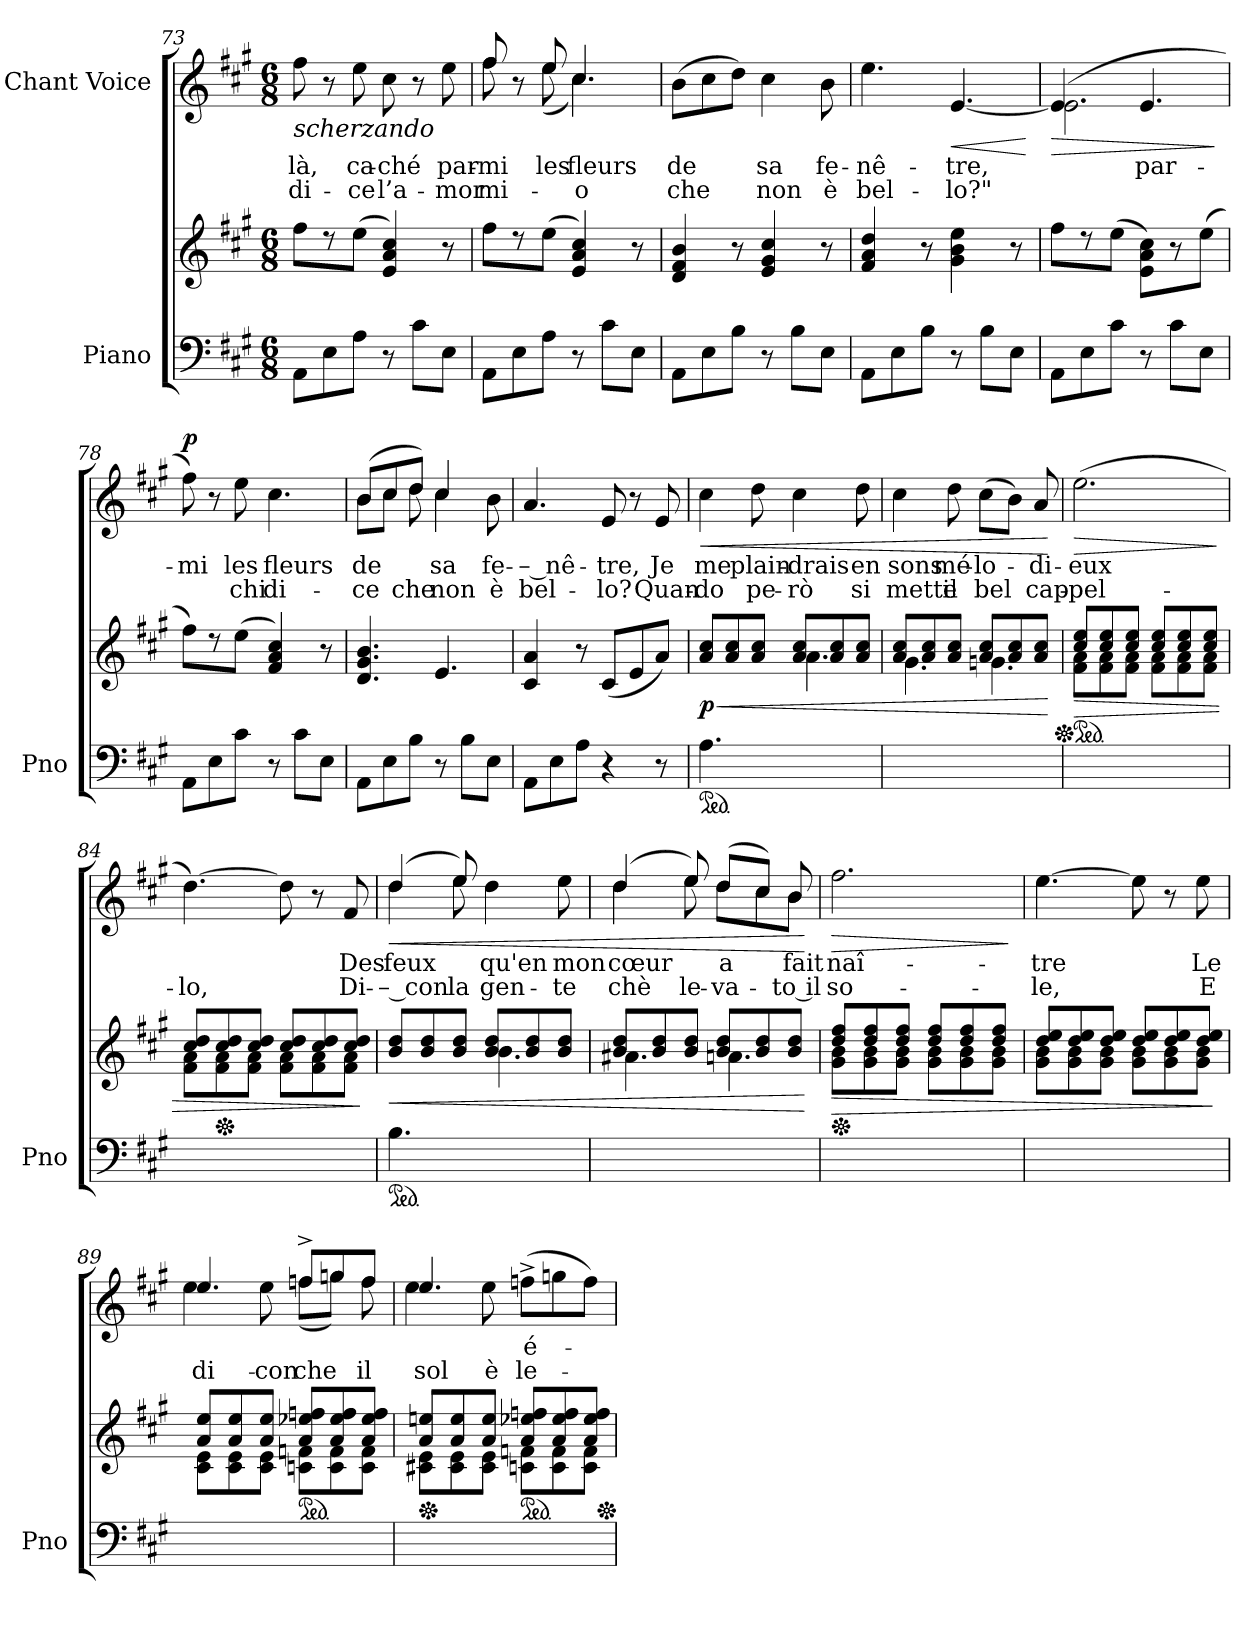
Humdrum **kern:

**kern	**kern	**dynam	**kern	**text	**text	**dynam
*part2	*part2	*part2	*part1	*part1	*part1	*part1
*staff3	*staff2	*staff2/3	*staff1	*staff1	*staff1	*staff1
*I"Piano	*	*	*I"Chant Voice	*	*	*
*I'Pno	*	*	*	*	*	*
*clefF4	*clefG2	*	*clefG2	*	*	*
*k[f#c#g#]	*k[f#c#g#]	*	*k[f#c#g#]	*	*	*
*M6/8	*M6/8	*	*M6/8	*	*	*
=73	=73	=73	=73	=73	=73	=73
!	!	!	!LO:TX:b:i:t=scherzando	!	!	!
!	!	!	!	!LO:LY:b	!LO:LY:b	!
8AA\L	8ff#\L	.	8ff#\	là,	-di-	.
8E\	8r	.	8r	.	.	.
!	!	!	!	!LO:LY:b	!LO:LY:b	!
8A\J	(8ee\J	.	8ee\	ca-	-ce	.
!	!	!	!	!LO:LY:b	!LO:LY:b	!
8r	4e/ 4a/ 4cc#/)	.	8cc#\	-ché	l’a-	.
8c#\L	.	.	8r	.	.	.
!	!	!	!	!LO:LY:b	!LO:LY:b	!
8E\J	8r	.	8ee\	par-	-mor	.
=74	=74	=74	=74	=74	=74	=74
!	!	!	!	!LO:LY:b	!LO:LY:b	!
*	*	*	*^	*	*	*
8AA\L	8ff#\L	.	8ff#/	8ff#\	-mi	mi-	.
8E\	8r	.	8r	8ryy	.	.	.
!	!	!	!	!	!LO:LY:b	!	!
8A\J	(8ee\J	.	8ee/	(8ee\	les	.	.
!	!	!	!	!	!LO:LY:b	!LO:LY:b	!
8r	4e/ 4a/ 4cc#/)	.	4.cc#/	4.cc#\)	fleurs	-o	.
8c#\L	.	.	.	.	.	.	.
8E\J	8r	.	.	.	.	.	.
*	*	*	*v	*v	*	*	*
!!LO:LB:g=z
=75	=75	=75	=75	=75	=75	=75
!	!	!	!	!LO:LY:b	!LO:LY:b	!
8AA\L	4d/ 4f#/ 4b/	.	(8b\L	de	che	.
8E\	.	.	8cc#\	.	.	.
8B\J	8r	.	8dd\J)	.	.	.
!	!	!	!	!LO:LY:b	!LO:LY:b	!
8r	4e/ 4g#/ 4cc#/	.	4cc#\	sa	non	.
8B\L	.	.	.	.	.	.
!	!	!	!	!LO:LY:b	!LO:LY:b	!
8E\J	8r	.	8b\	fe-	è	.
=76	=76	=76	=76	=76	=76	=76
!	!	!	!	!LO:LY:b	!LO:LY:b	!
8AA\L	4f#/ 4a/ 4dd/	.	4.ee\	-nê-	bel-	.
8E\	.	.	.	.	.	.
8B\J	8r	.	.	.	.	.
!	!	!	!	!LO:LY:b	!LO:LY:b	!LO:HP:b
8r	4g#\ 4b\ 4ee\	.	[<4.e/	-tre,	-lo?"	<
8B\L	.	.	.	.	.	.
8E\J	8r	.	.	.	.	.
.	.	.	.	.	.	[
=77	=77	=77	=77	=77	=77	=77
!	!	!	!	!	!	!LO:HP:b
*	*	*	*^	*	*	*
8AA\L	8ff#\L	.	(<4.e/]	2.e\	.	.	>
8E\	8r	.	.	.	.	.	.
8c#\J	(8ee\J	.	.	.	.	.	.
!	!	!	!	!	!LO:LY:b	!	!
8r	8e\ 8a\ 8cc#\L)	.	4.e/	.	par-	.	.
8c#\L	8r	.	.	.	.	.	.
8E\J	(8ee\J	.	.	.	.	.	.
*	*	*	*v	*v	*	*	*
.	.	.	.	.	.	]
=78	=78	=78	=78	=78	=78	=78
!	!	!	!	!LO:LY:b	!	!LO:DY:a
8AA\L	8ff#\L)	.	8ff#\)	-mi	.	p
8E\	8r	.	8r	.	.	.
!	!	!	!	!LO:LY:b	!LO:LY:b	!
8c#\J	(8ee\J	.	8ee\	les	chi	.
!	!	!	!	!LO:LY:b	!LO:LY:b	!
8r	4f#/ 4a/ 4cc#/)	.	4.cc#\	fleurs	di-	.
8c#\L	.	.	.	.	.	.
8E\J	8r	.	.	.	.	.
=79	=79	=79	=79	=79	=79	=79
!	!	!	!	!LO:LY:b	!LO:LY:b	!
*	*	*	*^	*	*	*
8AA\L	4.d/ 4.g#/ 4.b/	.	(8b/L	8b\L	de	-ce	.
8E\	.	.	8cc#/	8cc#\J	.	.	.
!	!	!	!	!	!	!LO:LY:b	!
8B\J	.	.	8dd/J)	8dd\	.	che	.
!	!	!	!	!	!LO:LY:b	!LO:LY:b	!
8r	4.e/	.	4cc#/	4cc#\	sa	non	.
8B\L	.	.	.	.	.	.	.
!	!	!	!	!	!LO:LY:b	!LO:LY:b	!
8E\J	.	.	8b\	8ryy	fe-	è	.
!!LO:LB:g=z
=80	=80	=80	=80	=80	=80	=80	=80
!	!	!	!	!	!LO:LY:b	!LO:LY:b	!
*	*	*	*v	*v	*	*	*
8AA\L	4c#/ 4a/	.	4.a/	-– nê-	bel-	.
8E\	.	.	.	.	.	.
8A\J	8r	.	.	.	.	.
!	!	!	!	!LO:LY:b	!LO:LY:b	!
4r	(8c#/L	.	8e/	-tre,	-lo?	.
.	8e/	.	8r	.	.	.
!	!	!	!	!LO:LY:b	!LO:LY:b	!
8r	8a/J)	.	8e/	Je	Quan-	.
=81	=81	=81	=81	=81	=81	=81
*ped	*	*	*	*	*	*
!	!	!LO:HP:b	!	!LO:LY:b	!LO:LY:b	!LO:HP:b
*	*^	*	*	*	*	*
!	!	!	!LO:DY:n=1:b	!	!	!	!
4.A\	8a/ 8cc#/L	4.ryy	< p	4cc#\	me	-do	<
.	8a/ 8cc#/	.	.	.	.	.	.
!	!	!	!	!	!LO:LY:b	!LO:LY:b	!
.	8a/ 8cc#/J	.	.	8dd\	plain-	pe-	.
!	!	!	!	!	!LO:LY:b	!LO:LY:b	!
4.ryy	8a/ 8cc#/L	4.a\	.	4cc#\	-drais	-rò	.
.	8a/ 8cc#/	.	.	.	.	.	.
!	!	!	!	!	!LO:LY:b	!LO:LY:b	!
.	8a/ 8cc#/J	.	.	8dd\	en	si	.
=82	=82	=82	=82	=82	=82	=82	=82
!	!	!	!	!	!LO:LY:b	!LO:LY:b	!
2.ryy	8a/ 8cc#/L	4.g#\	.	4cc#\	sons	mette	.
.	8a/ 8cc#/	.	.	.	.	.	.
!	!	!	!	!	!LO:LY:b	!LO:LY:b	!
.	8a/ 8cc#/J	.	.	8dd\	mé-	il	.
!	!	!	!	!	!LO:LY:b	!LO:LY:b	!
.	8a/ 8cc#/L	4.gn\	.	(8cc#\L	-lo-	bel	.
.	8a/ 8cc#/	.	.	8b\J)	.	.	.
!	!	!	!	!	!LO:LY:b	!LO:LY:b	!
.	8a/ 8cc#/J	.	.	8a/	-di-	cap-	.
*	*v	*v	*	*	*	*	*
.	.	[	.	.	.	[
=83	=83	=83	=83	=83	=83	=83
*	*Xped	*	*	*	*	*
!	!	!LO:HP:b	!	!	!	!
*	*^	*	*	*	*	*
*	*ped	*	*	*	*	*	*
!	!	!	!	!	!LO:LY:b	!LO:LY:b	!LO:HP:b
2.ryy	8cc#/ 8ee/L	8f#\ 8a\L	>	(2.ee\	-eux	-pel-	>
.	8cc#/ 8ee/	8f#\ 8a\	.	.	.	.	.
.	8cc#/ 8ee/J	8f#\ 8a\J	.	.	.	.	.
.	8cc#/ 8ee/L	8f#\ 8a\L	.	.	.	.	.
.	8cc#/ 8ee/	8f#\ 8a\	.	.	.	.	.
.	8cc#/ 8ee/J	8f#\ 8a\J	.	.	.	.	.
*	*v	*v	*	*	*	*	*
.	.	.	.	.	.	]
=84	=84	=84	=84	=84	=84	=84
*	*^	*	*	*	*	*
!	!	!	!	!	!	!LO:LY:b	!
2.ryy	8cc#/ 8dd/L	8f#\ 8a\L	.	[4.dd\)	.	-lo,	.
*	*Xped	*	*	*	*	*	*
.	8cc#/ 8dd/	8f#\ 8a\	.	.	.	.	.
.	8cc#/ 8dd/J	8f#\ 8a\J	.	.	.	.	.
.	8cc#/ 8dd/L	8f#\ 8a\L	.	8dd\]	.	.	.
.	8cc#/ 8dd/	8f#\ 8a\	.	8r	.	.	.
!	!	!	!	!	!LO:LY:b	!LO:LY:b	!
.	8cc#/ 8dd/J	8f#\ 8a\J	.	8f#/	Des	Di-	.
*	*v	*v	*	*	*	*	*
.	.	]	.	.	.	.
!!LO:PB:g=z
=85	=85	=85	=85	=85	=85	=85
*ped	*	*	*	*	*	*
!	!	!LO:HP:b	!	!LO:LY:b	!LO:LY:b	!LO:HP:b
*	*^	*	*^	*	*	*
4.B\	8b/ 8dd/L	4.ryy	<	(4dd/	4dd\	feux	-– con	<
.	8b/ 8dd/	.	.	.	.	.	.	.
!	!	!	!	!	!	!	!LO:LY:b	!
.	8b/ 8dd/J	.	.	8ee/)	8ee\	.	la	.
!	!	!	!	!	!	!LO:LY:b	!LO:LY:b	!
4.ryy	8b/ 8dd/L	4.b\	.	4dd\	4.ryy	qu'en	gen-	.
.	8b/ 8dd/	.	.	.	.	.	.	.
!	!	!	!	!	!	!LO:LY:b	!LO:LY:b	!
.	8b/ 8dd/J	.	.	8ee\	.	mon	-te	.
=86	=86	=86	=86	=86	=86	=86	=86	=86
!	!	!	!	!	!	!LO:LY:b	!LO:LY:b	!
2.ryy	8b/ 8dd/L	4.a#X\	.	(4dd/	4dd\	cœur	chè	.
.	8b/ 8dd/	.	.	.	.	.	.	.
!	!	!	!	!	!	!	!LO:LY:b	!
.	8b/ 8dd/J	.	.	8ee/)	8ee\	.	le-	.
!	!	!	!	!	!	!LO:LY:b	!LO:LY:b	!
.	8b/ 8dd/L	4.an\	.	(8dd/L	8dd\L	a	-va-	.
.	8b/ 8dd/	.	.	8cc#/J)	8cc#\	.	.	.
!	!	!	!	!	!	!LO:LY:b	!LO:LY:b	!
.	8b/ 8dd/J	.	.	8b/	8b\J	fait	to il	.
*	*v	*v	*	*	*	*	*	*
*	*	*	*v	*v	*	*	*
.	.	[	.	.	.	[
=87	=87	=87	=87	=87	=87	=87
*	*Xped	*	*	*	*	*
!	!	!LO:HP:b	!	!LO:LY:b	!LO:LY:b	!LO:HP:b
*	*^	*	*	*	*	*
2.ryy	8dd/ 8ff#/L	8g#\ 8b\L	>	2.ff#\	naî-	so-	>
.	8dd/ 8ff#/	8g#\ 8b\	.	.	.	.	.
.	8dd/ 8ff#/J	8g#\ 8b\J	.	.	.	.	.
.	8dd/ 8ff#/L	8g#\ 8b\L	.	.	.	.	.
.	8dd/ 8ff#/	8g#\ 8b\	.	.	.	.	.
.	8dd/ 8ff#/J	8g#\ 8b\J	.	.	.	.	.
*	*v	*v	*	*	*	*	*
.	.	.	.	.	.	]
=88	=88	=88	=88	=88	=88	=88
*	*^	*	*	*	*	*
!	!	!	!	!	!LO:LY:b	!LO:LY:b	!
2.ryy	8dd/ 8ee/L	8g#\ 8b\L	.	[4.ee\	-tre	le,	.
.	8dd/ 8ee/	8g#\ 8b\	.	.	.	.	.
.	8dd/ 8ee/J	8g#\ 8b\J	.	.	.	.	.
.	8dd/ 8ee/L	8g#\ 8b\L	.	8ee\]	.	.	.
.	8dd/ 8ee/	8g#\ 8b\	.	8r	.	.	.
!	!	!	!	!	!LO:LY:b	!LO:LY:b	!
.	8dd/ 8ee/J	8g#\ 8b\J	.	8ee\	Le	E	.
*	*v	*v	*	*	*	*	*
.	.	]	.	.	.	.
!!LO:LB:g=z
=89	=89	=89	=89	=89	=89	=89
*	*^	*	*^	*	*	*
!	!	!	!	!LO:N:head=solid	!LO:N:head=solid	!LO:LY:b	!	!
!	!	!	!	!	!	!	!LO:LY:b	!
2.ryy	8a/ 8ee/L	8c#\ 8e\L	.	4.ee/	4ee\	.	di-	.
.	8a/ 8ee/	8c#\ 8e\	.	.	.	.	.	.
!	!	!	!	!	!	!	!LO:LY:b	!
.	8a/ 8ee/J	8c#\ 8e\J	.	.	8ee\	.	-con	.
*	*ped	*	*	*	*	*	*	*
!	!	!	!	!	!	!LO:LY:b	!	!
!	!	!	!	!	!	!	!LO:LY:b	!
.	8a/ 8ee-X/ 8ffn/L	8cn\ 8fn\L	.	8ffn^/L	(8ff\L	.	che	.
.	8a/ 8ee-/ 8ff/	8c\ 8f\	.	8ggn/	8gg\J)	.	.	.
!	!	!	!	!	!	!	!LO:LY:b	!
.	8a/ 8ee-/ 8ff/J	8c\ 8f\J	.	8ff/J	8ff\	.	il	.
=90	=90	=90	=90	=90	=90	=90	=90	=90
*	*Xped	*	*	*	*	*	*	*
!	!	!	!	!LO:N:head=solid	!LO:N:head=solid	!LO:LY:b	!	!
!	!	!	!	!	!	!	!LO:LY:b	!
2.ryy	8a/ 8een/L	8c#X\ 8e\L	.	4.ee/	4ee\	.	sol	.
.	8a/ 8ee/	8c#\ 8e\	.	.	.	.	.	.
!	!	!	!	!	!	!	!LO:LY:b	!
.	8a/ 8ee/J	8c#\ 8e\J	.	.	8ee\	.	è	.
*	*ped	*	*	*	*	*	*	*
!	!	!	!	!	!	!LO:LY:b	!LO:LY:b	!
.	8a/ 8ee-X/ 8ffn/L	8cn\ 8fn\L	.	(8ffn^\L	4.ryy	é-	le-	.
.	8a/ 8ee-/ 8ff/	8c\ 8f\	.	8ggn\	.	.	.	.
.	8a/ 8ee-/ 8ff/J	8c\ 8f\J	.	8ff\J)	.	.	.	.
*	*	*	*	*v	*v	*	*	*
*	*Xped	*	*	*	*	*	*
*	*v	*v	*	*	*	*	*
=	=	=	=	=	=	=
*-	*-	*-	*-	*-	*-	*-
